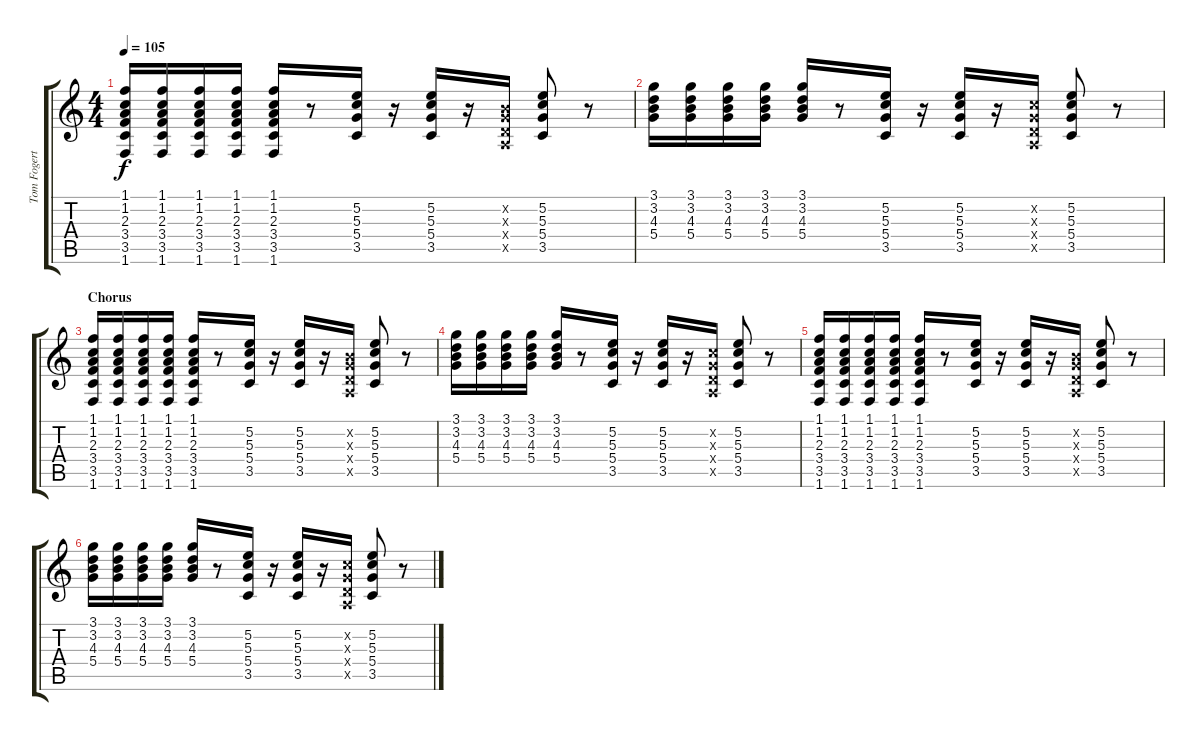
\track ("Tom Fogerty" "Tom Fogert") {instrument acousticguitarsteel}
\staff {score tabs}
\tuning (E4 B3 G3 D3 A2 E2) {hide}
\ts (4 4)
\tempo 105
\clef g2
\ks c
(1.1 1.2 2.3 3.4 3.5 1.6).16{dy f volume 7} (1.1 1.2 2.3 3.4 3.5 1.6).16 (1.1 1.2 2.3 3.4 3.5 1.6).16 (1.1 1.2 2.3 3.4 3.5 1.6).16 (1.1 1.2 2.3 3.4 3.5 1.6).16 r.8 (5.2 5.3 5.4 3.5).16 r.16 (5.2 5.3 5.4 3.5).16 r.16 (0.2{x} 0.3{x} 0.4{x} 0.5{x}).16 (5.2 5.3 5.4 3.5).8 r.8 |
(3.1 3.2 4.3 5.4).16 (3.1 3.2 4.3 5.4).16 (3.1 3.2 4.3 5.4).16 (3.1 3.2 4.3 5.4).16 (3.1 3.2 4.3 5.4).16 r.8 (5.2 5.3 5.4 3.5).16 r.16 (5.2 5.3 5.4 3.5).16 r.16 (1.2{x} 0.3{x} 0.4{x} 0.5{x}).16 (5.2 5.3 5.4 3.5).8 r.8 |
\section ("" "Chorus")
(1.1 1.2 2.3 3.4 3.5 1.6).16{volume 5} (1.1 1.2 2.3 3.4 3.5 1.6).16 (1.1 1.2 2.3 3.4 3.5 1.6).16 (1.1 1.2 2.3 3.4 3.5 1.6).16 (1.1 1.2 2.3 3.4 3.5 1.6).16 r.8 (5.2 5.3 5.4 3.5).16 r.16 (5.2 5.3 5.4 3.5).16 r.16 (0.2{x} 0.3{x} 0.4{x} 0.5{x}).16 (5.2 5.3 5.4 3.5).8 r.8 |
(3.1 3.2 4.3 5.4).16 (3.1 3.2 4.3 5.4).16 (3.1 3.2 4.3 5.4).16 (3.1 3.2 4.3 5.4).16 (3.1 3.2 4.3 5.4).16 r.8 (5.2 5.3 5.4 3.5).16 r.16 (5.2 5.3 5.4 3.5).16 r.16 (1.2{x} 0.3{x} 0.4{x} 0.5{x}).16 (5.2 5.3 5.4 3.5).8 r.8 |
(1.1 1.2 2.3 3.4 3.5 1.6).16{volume 3} (1.1 1.2 2.3 3.4 3.5 1.6).16 (1.1 1.2 2.3 3.4 3.5 1.6).16 (1.1 1.2 2.3 3.4 3.5 1.6).16 (1.1 1.2 2.3 3.4 3.5 1.6).16 r.8 (5.2 5.3 5.4 3.5).16 r.16 (5.2 5.3 5.4 3.5).16 r.16 (0.2{x} 0.3{x} 0.4{x} 0.5{x}).16 (5.2 5.3 5.4 3.5).8 r.8 |
(3.1 3.2 4.3 5.4).16{volume 2} (3.1 3.2 4.3 5.4).16 (3.1 3.2 4.3 5.4).16 (3.1 3.2 4.3 5.4).16 (3.1 3.2 4.3 5.4).16 r.8 (5.2 5.3 5.4 3.5).16 r.16 (5.2 5.3 5.4 3.5).16 r.16 (1.2{x} 0.3{x} 0.4{x} 0.5{x}).16 (5.2 5.3 5.4 3.5).8 r.8
